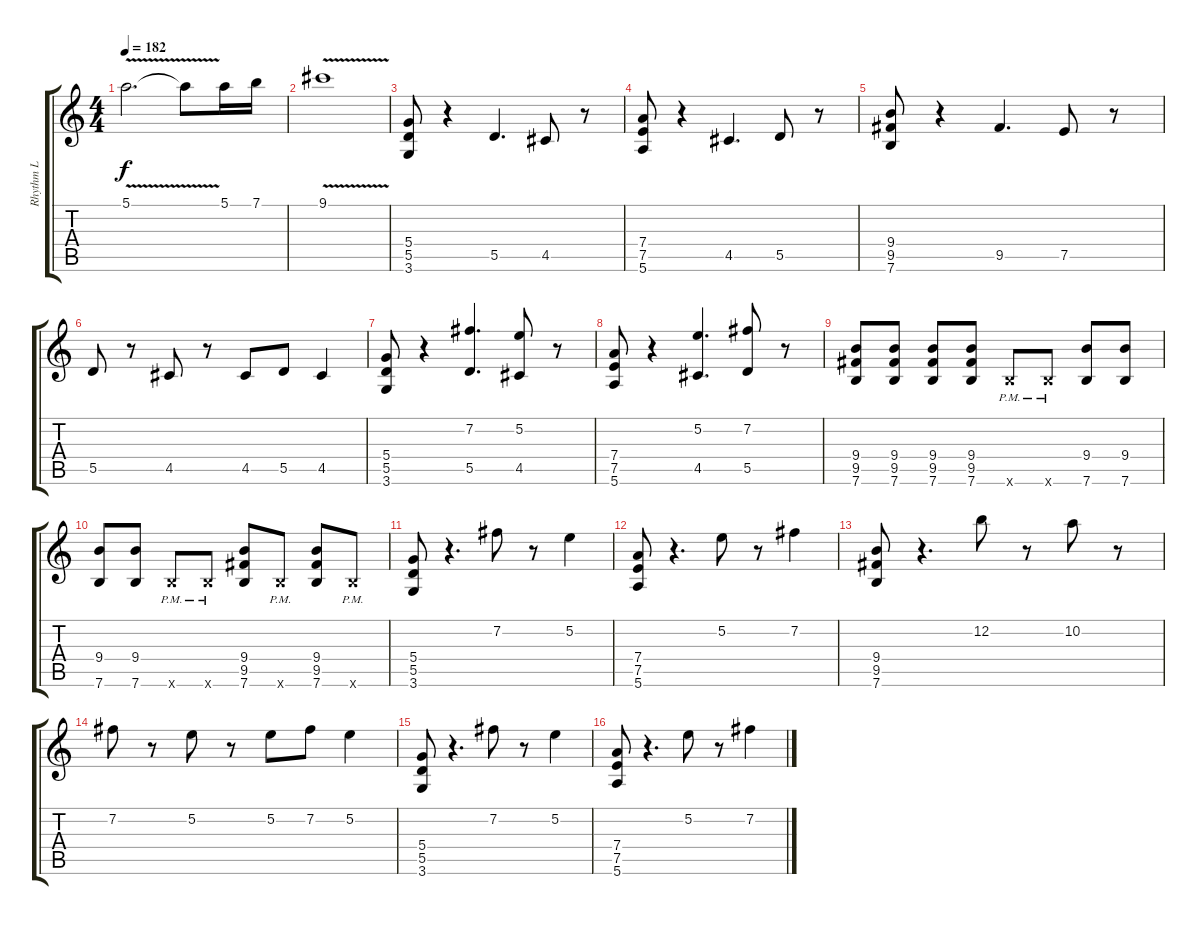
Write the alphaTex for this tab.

\track ("Rhythm L" "Rhythm L") {instrument distortionguitar}
\staff {score tabs}
\tuning (E4 B3 G3 D3 A2 E2) {hide}
\ts (4 4)
\tempo 182
\clef g2
\ks c
5.1{v}.2{d dy f} 5.1{t}.8 5.1.16 7.1.16 |
9.1{v}.1 |
(5.4 5.5 3.6).8 r.4 5.5.4{d} 4.5.8 r.8 |
(7.4 7.5 5.6).8 r.4 4.5.4{d} 5.5.8 r.8 |
(9.4 9.5 7.6).8 r.4 9.5.4{d} 7.5.8 r.8 |
5.5.8 r.8 4.5.8 r.8 4.5.8 5.5.8 4.5.4 |
(5.4 5.5 3.6).8 r.4 (7.2 5.5).4{d} (5.2 4.5).8 r.8 |
(7.4 7.5 5.6).8 r.4 (5.2 4.5).4{d} (7.2 5.5).8 r.8 |
(9.4 9.5 7.6).8 (9.4 9.5 7.6).8 (9.4 9.5 7.6).8 (9.4 9.5 7.6).8 7.6{pm x}.8 7.6{pm x}.8 (9.4 7.6).8 (9.4 7.6).8 |
(9.4 7.6).8 (9.4 7.6).8 7.6{pm x}.8 7.6{pm x}.8 (9.4 9.5 7.6).8 7.6{pm x}.8 (9.4 9.5 7.6).8 7.6{pm x}.8 |
(5.4 5.5 3.6).8 r.4{d} 7.2.8 r.8 5.2.4 |
(7.4 7.5 5.6).8 r.4{d} 5.2.8 r.8 7.2.4 |
(9.4 9.5 7.6).8 r.4{d} 12.2.8 r.8 10.2.8 r.8 |
7.2.8 r.8 5.2.8 r.8 5.2.8 7.2.8 5.2.4 |
(5.4 5.5 3.6).8 r.4{d} 7.2.8 r.8 5.2.4 |
(7.4 7.5 5.6).8 r.4{d} 5.2.8 r.8 7.2.4
